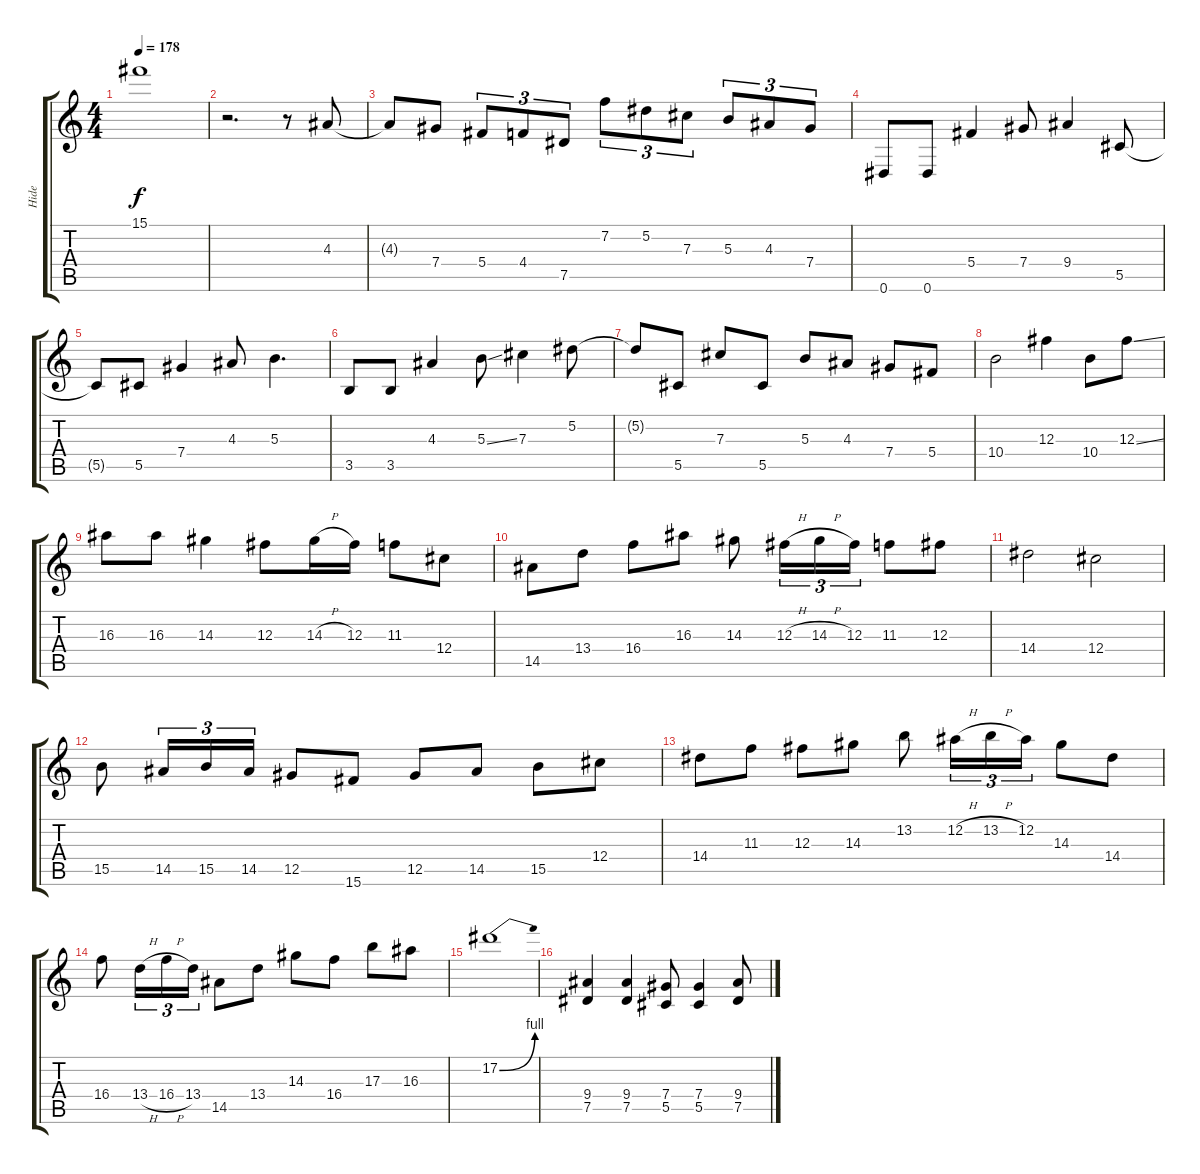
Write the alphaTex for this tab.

\track ("Hide" "Hide") {instrument distortionguitar}
\staff {score tabs}
\tuning (Eb4 Bb3 Gb3 Db3 Ab2 Eb2) {hide}
\ts (4 4)
\tempo 178
\clef g2
\ks c
15.1{t}.1{dy f} |
r.2{d} r.8 4.3.8 |
4.3{t}.8 7.4.8 5.4.8{tu (3 2)} 4.4.8{tu (3 2)} 7.5.8{tu (3 2)} 7.2.8{tu (3 2)} 5.2.8{tu (3 2)} 7.3.8{tu (3 2)} 5.3.8{tu (3 2)} 4.3.8{tu (3 2)} 7.4.8{tu (3 2)} |
0.6.8 0.6.8 5.4.4 7.4.8 9.4.4 5.5.8 |
5.5{t}.8 5.5.8 7.4.4 4.3.8 5.3.4{d} |
3.5.8 3.5.8 4.3.4 5.3{ss}.8 7.3.4 5.2.8 |
5.2{t}.8 5.5.8 7.3.8 5.5.8 5.3.8 4.3.8 7.4.8 5.4.8 |
10.4.2 12.3.4 10.4.8 12.3{ss}.8 |
16.3.8 16.3.8 14.3.4 12.3.8 14.3{h}.16 12.3.16 11.3.8 12.4.8 |
14.5.8 13.4.8 16.4.8 16.3.8 14.3.8 12.3{h}.16{tu (3 2)} 14.3{h}.16{tu (3 2)} 12.3.16{tu (3 2)} 11.3.8 12.3.8 |
14.4.2 12.4.2 |
15.5.8 14.5.16{tu (3 2)} 15.5.16{tu (3 2)} 14.5.16{tu (3 2)} 12.5.8 15.6.8 12.5.8 14.5.8 15.5.8 12.4.8 |
14.4.8 11.3.8 12.3.8 14.3.8 13.2.8 12.2{h}.16{tu (3 2)} 13.2{h}.16{tu (3 2)} 12.2.16{tu (3 2)} 14.3.8 14.4.8 |
16.4.8 13.4{h}.16{tu (3 2)} 16.4{h}.16{tu (3 2)} 13.4.16{tu (3 2)} 14.5.8 13.4.8 14.3.8 16.4.8 17.3.8 16.3.8 |
17.2{be (bend 0 0 60 4)}.1 |
\section ("" "")
(9.4 7.5).4 (9.4 7.5).4 (7.4 5.5).8 (7.4 5.5).4 (9.4 7.5).8
